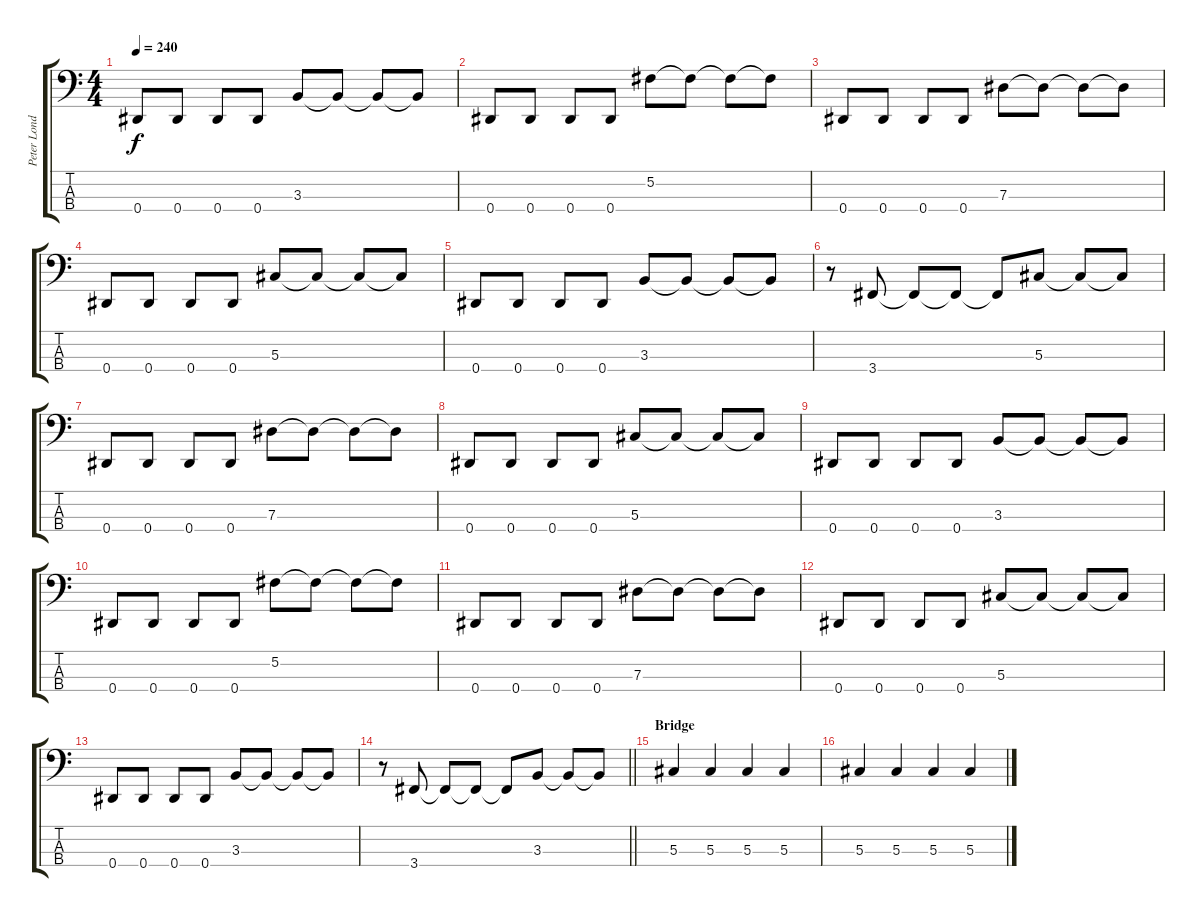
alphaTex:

\track ("Peter London (Bass)" "Peter Lond") {instrument electricbassfinger}
\staff {score tabs}
\tuning (Gb2 Db2 Ab1 Eb1) {hide}
\ts (4 4)
\tempo 240
\clef f4
\ks c
0.4.8{dy f} 0.4.8 0.4.8 0.4.8 3.3.8 3.3{t}.8 3.3{t}.8 3.3{t}.8 |
0.4.8 0.4.8 0.4.8 0.4.8 5.2.8 5.2{t}.8 5.2{t}.8 5.2{t}.8 |
0.4.8 0.4.8 0.4.8 0.4.8 7.3.8 7.3{t}.8 7.3{t}.8 7.3{t}.8 |
0.4.8 0.4.8 0.4.8 0.4.8 5.3.8 5.3{t}.8 5.3{t}.8 5.3{t}.8 |
0.4.8 0.4.8 0.4.8 0.4.8 3.3.8 3.3{t}.8 3.3{t}.8 3.3{t}.8 |
r.8 3.4.8 3.4{t}.8 3.4{t}.8 3.4{t}.8 5.3.8 5.3{t}.8 5.3{t}.8 |
0.4.8 0.4.8 0.4.8 0.4.8 7.3.8 7.3{t}.8 7.3{t}.8 7.3{t}.8 |
0.4.8 0.4.8 0.4.8 0.4.8 5.3.8 5.3{t}.8 5.3{t}.8 5.3{t}.8 |
0.4.8 0.4.8 0.4.8 0.4.8 3.3.8 3.3{t}.8 3.3{t}.8 3.3{t}.8 |
0.4.8 0.4.8 0.4.8 0.4.8 5.2.8 5.2{t}.8 5.2{t}.8 5.2{t}.8 |
0.4.8 0.4.8 0.4.8 0.4.8 7.3.8 7.3{t}.8 7.3{t}.8 7.3{t}.8 |
0.4.8 0.4.8 0.4.8 0.4.8 5.3.8 5.3{t}.8 5.3{t}.8 5.3{t}.8 |
0.4.8 0.4.8 0.4.8 0.4.8 3.3.8 3.3{t}.8 3.3{t}.8 3.3{t}.8 |
\barLineRight lightlight
r.8 3.4.8 3.4{t}.8 3.4{t}.8 3.4{t}.8 3.3.8 3.3{t}.8 3.3{t}.8 |
\section ("" "Bridge")
5.3.4 5.3.4 5.3.4 5.3.4 |
5.3.4 5.3.4 5.3.4 5.3.4
